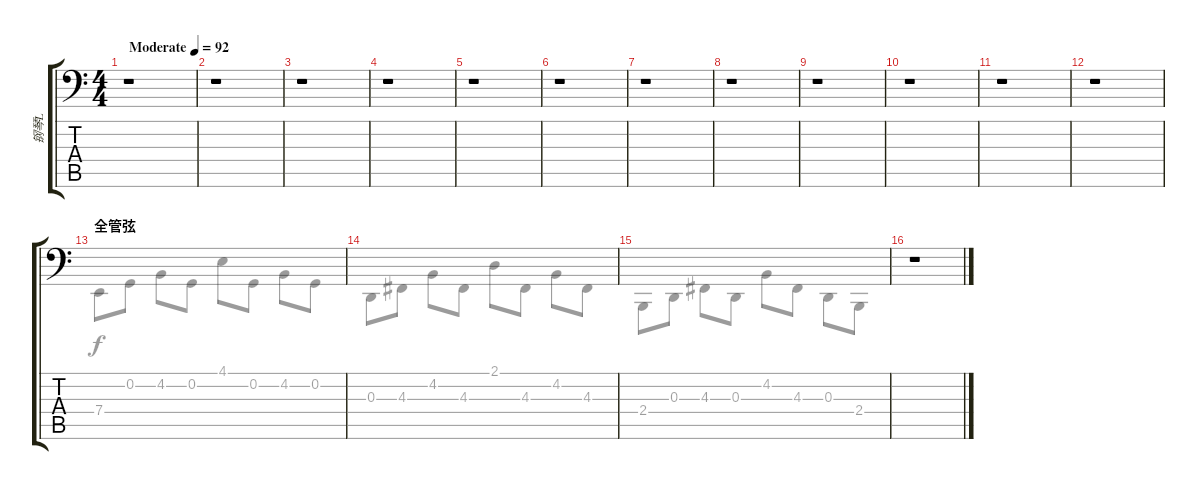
\track ("钢琴L" "钢琴L") {instrument acousticgrandpiano}
\staff {score tabs}
\tuning (C3 G2 D2 A1 E1 B0) {hide}
\voice
\ts (4 4)
\tempo (92 "Moderate")
\clef f4
\ks c
r.1{dy f instrument acousticgrandpiano} |
r.1 |
r.1 |
r.1 |
r.1 |
r.1 |
r.1 |
r.1 |
r.1 |
r.1 |
r.1 |
r.1 |
\section ("" "全管弦")
|
|
|
r.1
\voice
\clef f4
\ottava regular
\simile none
\ks c
|
|
|
|
|
|
|
|
|
|
|
|
7.4.8 0.2.8 4.2.8 0.2.8 4.1.8 0.2.8 4.2.8 0.2.8 |
0.3.8 4.3.8 4.2.8 4.3.8 2.1.8 4.3.8 4.2.8 4.3.8 |
2.4.8 0.3.8 4.3.8 0.3.8 4.2.8 4.3.8 0.3.8 2.4.8 |
